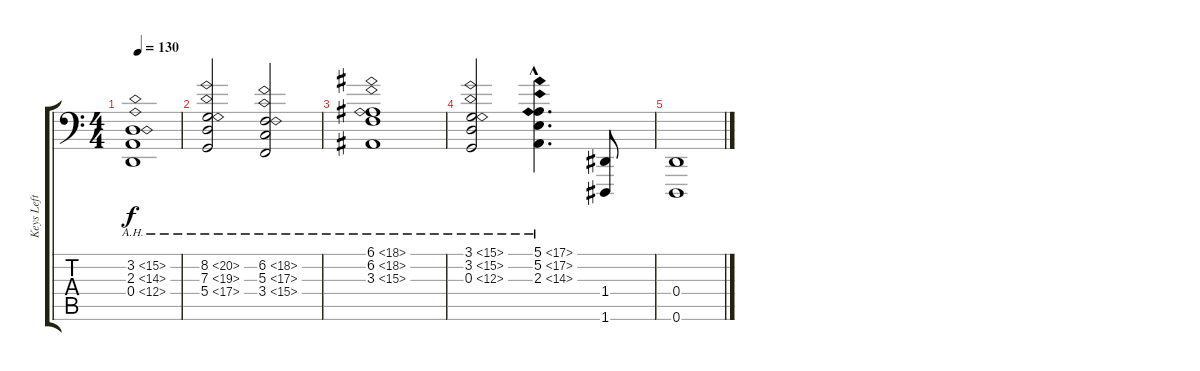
\track ("Keys Left" "Keys Left") {instrument lead1square}
\staff {score tabs}
\tuning (E3 B2 G2 D2 A1 D1) {hide}
\ts (4 4)
\tempo 130
\clef f4
\ks c
(3.2{ah 12} 2.3{ah 12} 0.4{ah 12}).1{dy f instrument stringensemble1} |
(8.2{ah 12} 7.3{ah 12} 5.4{ah 12}).2{instrument stringensemble1} (6.2{ah 12} 5.3{ah 12} 3.4{ah 12}).2 |
(6.1{ah 12} 6.2{ah 12} 3.3{ah 12}).1{instrument stringensemble1} |
(3.1{ah 12} 3.2{ah 12} 0.3{ah 12}).2{instrument stringensemble1} (5.1{ah 12 hac} 5.2{ah 12 hac} 2.3{ah 12 hac}).4{d} (1.4 1.6).8{volume 13 balance 8 instrument lead1square} |
(0.4 0.6).1
